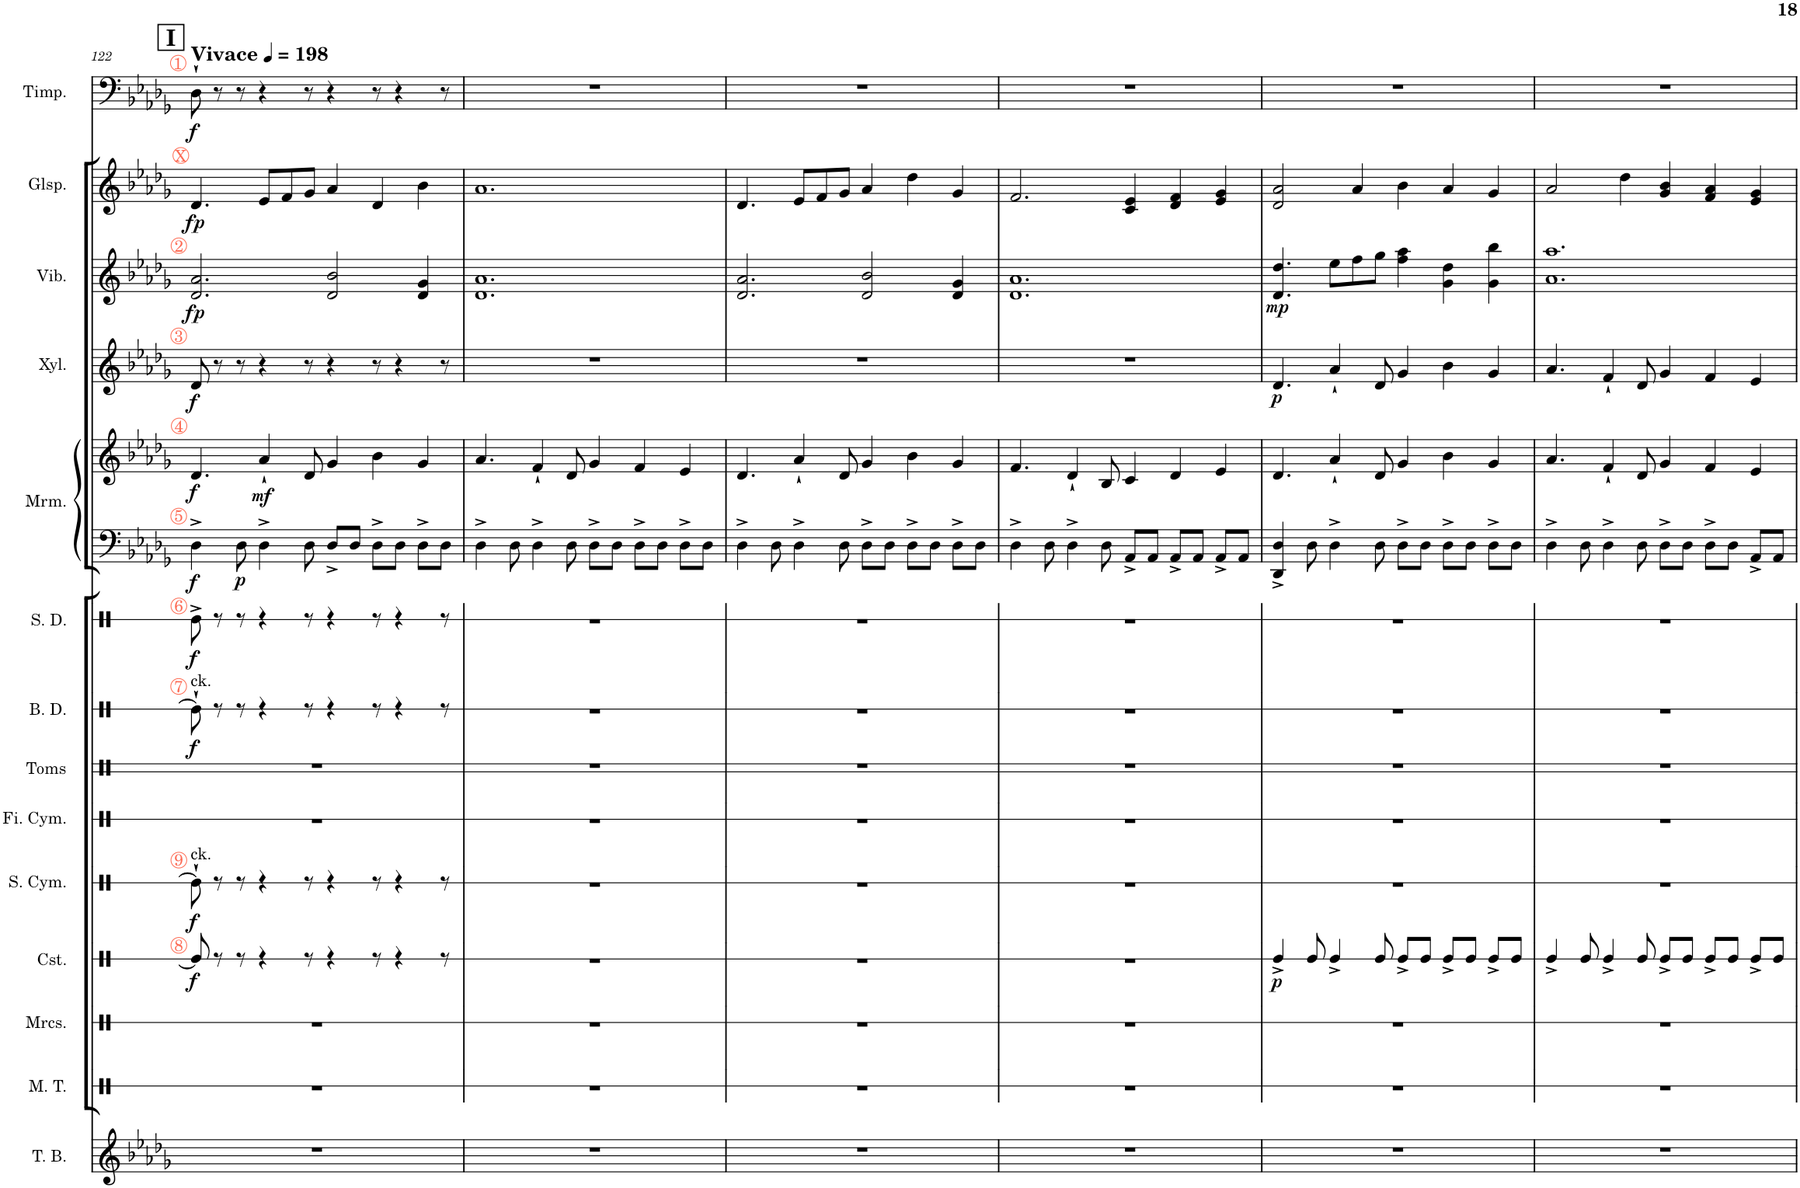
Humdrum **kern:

**kern	**kern	**kern	**kern	**dynam	**kern	**dynam	**kern	**kern	**kern	**dynam	**kern	**dynam	**kern	**kern	**dynam	**kern	**dynam	**kern	**dynam	**kern	**dynam	**kern	**dynam
*part14	*part13	*part12	*part11	*part11	*part10	*part10	*part9	*part8	*part7	*part7	*part6	*part6	*part5	*part5	*part5	*part4	*part4	*part3	*part3	*part2	*part2	*part1	*part1
*staff15	*staff14	*staff13	*staff12	*staff12	*staff11	*staff11	*staff10	*staff9	*staff8	*staff8	*staff7	*staff7	*staff6	*staff5	*staff5/6	*staff4	*staff4	*staff3	*staff3	*staff2	*staff2	*staff1	*staff1
*I"Tubular Bells	*I"Mark Tree	*I"Maracas	*I"Castanets	*	*I"Suspended Cymbal	*	*I"Triangle Finger Cymbals	*I"Concert Toms	*I"Bass Drum	*	*I"Snare Drum	*	*I"Marimba	*	*	*I"Xylophone	*	*I"Vibraphone	*	*I"Glockenspiel	*	*I"Timpani	*
*I'T. B.	*I'M. T.	*I'Mrcs.	*I'Cst.	*	*I'S. Cym.	*	*I'Tri.	*I'Toms	*I'B. D.	*	*I'S. D.	*	*I'Mrm.	*	*	*I'Xyl.	*	*I'Vib.	*	*I'Glsp.	*	*I'Timp.	*
!!LO:PB:g=z
*clefG2	*clefX	*clefX	*clefX	*	*clefX	*	*clefX	*clefX	*clefX	*	*clefX	*	*clefF4	*clefG2	*	*clefG2	*	*clefG2	*	*clefG2	*	*clefF4	*
*	*	*	*	*	*	*	*	*	*	*	*	*	*	*	*	*Trd-7c-12	*	*	*	*Trd-14c-24	*	*	*
*k[b-e-a-d-g-]	*k[]	*k[]	*k[]	*	*k[]	*	*k[]	*k[]	*k[]	*	*k[]	*	*k[b-e-a-d-g-]	*k[b-e-a-d-g-]	*	*k[b-e-a-d-g-]	*	*k[b-e-a-d-g-]	*	*k[b-e-a-d-g-]	*	*k[b-e-a-d-g-]	*
*M12/8	*M12/8	*M12/8	*M12/8	*	*M12/8	*	*M12/8	*M12/8	*M12/8	*	*M12/8	*	*M12/8	*M12/8	*	*M12/8	*	*M12/8	*	*M12/8	*	*M12/8	*
*MM198	*MM198	*MM198	*MM198	*	*MM198	*	*MM198	*MM198	*MM198	*	*MM198	*	*MM198	*MM198	*	*MM198	*	*MM198	*	*MM198	*	*MM198	*
!!LO:REH:place=s1:a:B:cj:fs=14:t=I
=122	=122	=122	=122	=122	=122	=122	=122	=122	=122	=122	=122	=122	=122	=122	=122	=122	=122	=122	=122	=122	=122	=122	=122
!	!	!	!	!	!	!	!	!	!	!	!	!	!	!	!	!	!	!	!	!	!	!LO:TX:a:B:t=Vivace	!
!	!	!	!	!	!	!	!	!	!	!	!	!	!	!	!	!	!	!	!	!	!	!LO:TX:a:color=#FD6C54:t=1	!
!	!	!	!	!	!	!	!	!	!	!	!	!	!	!	!	!	!	!	!	!LO:TX:a:color=#FD6C54:t=X	!	!	!
!	!	!	!	!	!	!	!	!	!	!	!	!	!	!	!	!	!	!LO:TX:a:color=#FD6C54:t=2	!	!	!	!	!
!	!	!	!	!	!	!	!	!	!	!	!	!	!	!	!	!LO:TX:a:color=#FD6C54:t=3	!	!	!	!	!	!	!
!	!	!	!	!	!	!	!	!	!	!	!	!	!	!LO:TX:a:color=#FD6C54:t=4	!	!	!	!	!	!	!	!	!
!	!	!	!	!	!	!	!	!	!	!	!	!	!LO:TX:a:color=#FD6C54:t=5	!	!	!	!	!	!	!	!	!	!
!	!	!	!	!	!	!	!	!	!	!	!LO:TX:a:color=#FD6C54:t=6	!	!	!	!	!	!	!	!	!	!	!	!
!	!	!	!	!	!	!	!	!	!LO:TX:a:t=ck.	!	!	!	!	!	!	!	!	!	!	!	!	!	!
!	!	!	!	!	!	!	!	!	!LO:TX:a:color=#FD6C54:t=7	!	!	!	!	!	!	!	!	!	!	!	!	!	!
!	!	!	!	!	!LO:TX:a:t=ck.	!	!	!	!	!	!	!	!	!	!	!	!	!	!	!	!	!	!
!	!	!	!	!	!LO:TX:a:color=#FD6C54:t=9	!	!	!	!	!	!	!	!	!	!	!	!	!	!	!	!	!	!
!	!	!	!LO:TX:a:color=#FD6C54:t=8	!	!	!	!	!	!	!	!	!	!	!	!	!	!	!	!	!	!	!	!
!	!	!	!	!LO:DY:b	!	!LO:DY:b	!	!	!	!LO:DY:b	!	!LO:DY:b	!	!	!LO:DY:b=2	!	!	!	!	!	!	!	!
!	!	!	!	!	!	!	!	!	!	!	!	!	!	!	!LO:DY:n=1:b	!	!LO:DY:b	!	!LO:DY:b	!	!LO:DY:b	!	!LO:DY:b
1.r	1.r	1.r	8Re/]	f	8Re`\]	f	1.r	1.r	8Re`\]	f	8Re^\	f	4D-^\	4.d-/	f f	8d-/	f	2.d-/ 2.a-/	fp	4.d-/	fp	8D-`\	f
.	.	.	8r	.	8r	.	.	.	8r	.	8r	.	.	.	.	8r	.	.	.	.	.	8r	.
!	!	!	!	!	!	!	!	!	!	!	!	!	!	!	!LO:DY:n=2:b=2	!	!	!	!	!	!	!	!
.	.	.	8r	.	8r	.	.	.	8r	.	8r	.	8D-\	.	p	8r	.	.	.	.	.	8r	.
!	!	!	!	!	!	!	!	!	!	!	!	!	!	!	!LO:DY:n=3:b	!	!	!	!	!	!	!	!
.	.	.	4r	.	4r	.	.	.	4r	.	4r	.	4D-^\	4a-`/	mf	4r	.	.	.	8e-/L	.	4r	.
.	.	.	.	.	.	.	.	.	.	.	.	.	.	.	.	.	.	.	.	8f/	.	.	.
.	.	.	8r	.	8r	.	.	.	8r	.	8r	.	8D-\	8d-/	.	8r	.	.	.	8g-/J	.	8r	.
.	.	.	4r	.	4r	.	.	.	4r	.	4r	.	8D-^/L	4g-/	.	4r	.	2d-/ 2b-/	.	4a-/	.	4r	.
.	.	.	.	.	.	.	.	.	.	.	.	.	8D-/J	.	.	.	.	.	.	.	.	.	.
.	.	.	8r	.	8r	.	.	.	8r	.	8r	.	8D-^\L	4b-\	.	8r	.	.	.	4d-/	.	8r	.
.	.	.	4r	.	4r	.	.	.	4r	.	4r	.	8D-\J	.	.	4r	.	.	.	.	.	4r	.
.	.	.	.	.	.	.	.	.	.	.	.	.	8D-^\L	4g-/	.	.	.	4d-/ 4g-/	.	4b-\	.	.	.
.	.	.	8r	.	8r	.	.	.	8r	.	8r	.	8D-\J	.	.	8r	.	.	.	.	.	8r	.
=123	=123	=123	=123	=123	=123	=123	=123	=123	=123	=123	=123	=123	=123	=123	=123	=123	=123	=123	=123	=123	=123	=123	=123
1.r	1.r	1.r	1.r	.	1.r	.	1.r	1.r	1.r	.	1.r	.	4D-^\	4.a-/	.	1.r	.	1.d- 1.a-	.	1.a-	.	1.r	.
.	.	.	.	.	.	.	.	.	.	.	.	.	8D-\	.	.	.	.	.	.	.	.	.	.
.	.	.	.	.	.	.	.	.	.	.	.	.	4D-^\	4f`/	.	.	.	.	.	.	.	.	.
.	.	.	.	.	.	.	.	.	.	.	.	.	8D-\	8d-/	.	.	.	.	.	.	.	.	.
.	.	.	.	.	.	.	.	.	.	.	.	.	8D-^\L	4g-/	.	.	.	.	.	.	.	.	.
.	.	.	.	.	.	.	.	.	.	.	.	.	8D-\J	.	.	.	.	.	.	.	.	.	.
.	.	.	.	.	.	.	.	.	.	.	.	.	8D-^\L	4f/	.	.	.	.	.	.	.	.	.
.	.	.	.	.	.	.	.	.	.	.	.	.	8D-\J	.	.	.	.	.	.	.	.	.	.
.	.	.	.	.	.	.	.	.	.	.	.	.	8D-^\L	4e-/	.	.	.	.	.	.	.	.	.
.	.	.	.	.	.	.	.	.	.	.	.	.	8D-\J	.	.	.	.	.	.	.	.	.	.
=124	=124	=124	=124	=124	=124	=124	=124	=124	=124	=124	=124	=124	=124	=124	=124	=124	=124	=124	=124	=124	=124	=124	=124
1.r	1.r	1.r	1.r	.	1.r	.	1.r	1.r	1.r	.	1.r	.	4D-^\	4.d-/	.	1.r	.	2.d-/ 2.a-/	.	4.d-/	.	1.r	.
.	.	.	.	.	.	.	.	.	.	.	.	.	8D-\	.	.	.	.	.	.	.	.	.	.
.	.	.	.	.	.	.	.	.	.	.	.	.	4D-^\	4a-`/	.	.	.	.	.	8e-/L	.	.	.
.	.	.	.	.	.	.	.	.	.	.	.	.	.	.	.	.	.	.	.	8f/	.	.	.
.	.	.	.	.	.	.	.	.	.	.	.	.	8D-\	8d-/	.	.	.	.	.	8g-/J	.	.	.
.	.	.	.	.	.	.	.	.	.	.	.	.	8D-^\L	4g-/	.	.	.	2d-/ 2b-/	.	4a-/	.	.	.
.	.	.	.	.	.	.	.	.	.	.	.	.	8D-\J	.	.	.	.	.	.	.	.	.	.
.	.	.	.	.	.	.	.	.	.	.	.	.	8D-^\L	4b-\	.	.	.	.	.	4dd-\	.	.	.
.	.	.	.	.	.	.	.	.	.	.	.	.	8D-\J	.	.	.	.	.	.	.	.	.	.
.	.	.	.	.	.	.	.	.	.	.	.	.	8D-^\L	4g-/	.	.	.	4d-/ 4g-/	.	4g-/	.	.	.
.	.	.	.	.	.	.	.	.	.	.	.	.	8D-\J	.	.	.	.	.	.	.	.	.	.
=125	=125	=125	=125	=125	=125	=125	=125	=125	=125	=125	=125	=125	=125	=125	=125	=125	=125	=125	=125	=125	=125	=125	=125
1.r	1.r	1.r	1.r	.	1.r	.	1.r	1.r	1.r	.	1.r	.	4D-^\	4.f/	.	1.r	.	1.d- 1.a-	.	2.f/	.	1.r	.
.	.	.	.	.	.	.	.	.	.	.	.	.	8D-\	.	.	.	.	.	.	.	.	.	.
.	.	.	.	.	.	.	.	.	.	.	.	.	4D-^\	4d-`/	.	.	.	.	.	.	.	.	.
.	.	.	.	.	.	.	.	.	.	.	.	.	8D-\	8B-/	.	.	.	.	.	.	.	.	.
.	.	.	.	.	.	.	.	.	.	.	.	.	8AA-^/L	4c/	.	.	.	.	.	4c/ 4e-/	.	.	.
.	.	.	.	.	.	.	.	.	.	.	.	.	8AA-/J	.	.	.	.	.	.	.	.	.	.
.	.	.	.	.	.	.	.	.	.	.	.	.	8AA-^/L	4d-/	.	.	.	.	.	4d-/ 4f/	.	.	.
.	.	.	.	.	.	.	.	.	.	.	.	.	8AA-/J	.	.	.	.	.	.	.	.	.	.
.	.	.	.	.	.	.	.	.	.	.	.	.	8AA-^/L	4e-/	.	.	.	.	.	4e-/ 4g-/	.	.	.
.	.	.	.	.	.	.	.	.	.	.	.	.	8AA-/J	.	.	.	.	.	.	.	.	.	.
=126	=126	=126	=126	=126	=126	=126	=126	=126	=126	=126	=126	=126	=126	=126	=126	=126	=126	=126	=126	=126	=126	=126	=126
!	!	!	!	!LO:DY:b	!	!	!	!	!	!	!	!	!	!	!	!	!LO:DY:b	!	!LO:DY:b	!	!	!	!
1.r	1.r	1.r	4Re^/	p	1.r	.	1.r	1.r	1.r	.	1.r	.	4DD-/^ 4D-/^	4.d-/	.	4.d-/	p	4.d-/ 4.dd-/	mp	2d-/ 2a-/	.	1.r	.
.	.	.	8Re/	.	.	.	.	.	.	.	.	.	8D-\	.	.	.	.	.	.	.	.	.	.
.	.	.	4Re^/	.	.	.	.	.	.	.	.	.	4D-^\	4a-`/	.	4a-`/	.	8ee-\L	.	.	.	.	.
.	.	.	.	.	.	.	.	.	.	.	.	.	.	.	.	.	.	8ff\	.	4a-/	.	.	.
.	.	.	8Re/	.	.	.	.	.	.	.	.	.	8D-\	8d-/	.	8d-/	.	8gg-\J	.	.	.	.	.
.	.	.	8Re^/L	.	.	.	.	.	.	.	.	.	8D-^\L	4g-/	.	4g-/	.	4ff\ 4aa-\	.	4b-\	.	.	.
.	.	.	8Re/J	.	.	.	.	.	.	.	.	.	8D-\J	.	.	.	.	.	.	.	.	.	.
.	.	.	8Re^/L	.	.	.	.	.	.	.	.	.	8D-^\L	4b-\	.	4b-\	.	4g-\ 4dd-\	.	4a-/	.	.	.
.	.	.	8Re/J	.	.	.	.	.	.	.	.	.	8D-\J	.	.	.	.	.	.	.	.	.	.
.	.	.	8Re^/L	.	.	.	.	.	.	.	.	.	8D-^\L	4g-/	.	4g-/	.	4g-\ 4bb-\	.	4g-/	.	.	.
.	.	.	8Re/J	.	.	.	.	.	.	.	.	.	8D-\J	.	.	.	.	.	.	.	.	.	.
=127	=127	=127	=127	=127	=127	=127	=127	=127	=127	=127	=127	=127	=127	=127	=127	=127	=127	=127	=127	=127	=127	=127	=127
1.r	1.r	1.r	4Re^/	.	1.r	.	1.r	1.r	1.r	.	1.r	.	4D-^\	4.a-/	.	4.a-/	.	1.a- 1.aa-	.	2a-/	.	1.r	.
.	.	.	8Re/	.	.	.	.	.	.	.	.	.	8D-\	.	.	.	.	.	.	.	.	.	.
.	.	.	4Re^/	.	.	.	.	.	.	.	.	.	4D-^\	4f`/	.	4f`/	.	.	.	.	.	.	.
.	.	.	.	.	.	.	.	.	.	.	.	.	.	.	.	.	.	.	.	4dd-\	.	.	.
.	.	.	8Re/	.	.	.	.	.	.	.	.	.	8D-\	8d-/	.	8d-/	.	.	.	.	.	.	.
.	.	.	8Re^/L	.	.	.	.	.	.	.	.	.	8D-^\L	4g-/	.	4g-/	.	.	.	4g-/ 4b-/	.	.	.
.	.	.	8Re/J	.	.	.	.	.	.	.	.	.	8D-\J	.	.	.	.	.	.	.	.	.	.
.	.	.	8Re^/L	.	.	.	.	.	.	.	.	.	8D-^\L	4f/	.	4f/	.	.	.	4f/ 4a-/	.	.	.
.	.	.	8Re/J	.	.	.	.	.	.	.	.	.	8D-\J	.	.	.	.	.	.	.	.	.	.
.	.	.	8Re^/L	.	.	.	.	.	.	.	.	.	8AA-^/L	4e-/	.	4e-/	.	.	.	4e-/ 4g-/	.	.	.
.	.	.	8Re/J	.	.	.	.	.	.	.	.	.	8AA-/J	.	.	.	.	.	.	.	.	.	.
=	=	=	=	=	=	=	=	=	=	=	=	=	=	=	=	=	=	=	=	=	=	=	=
*-	*-	*-	*-	*-	*-	*-	*-	*-	*-	*-	*-	*-	*-	*-	*-	*-	*-	*-	*-	*-	*-	*-	*-
